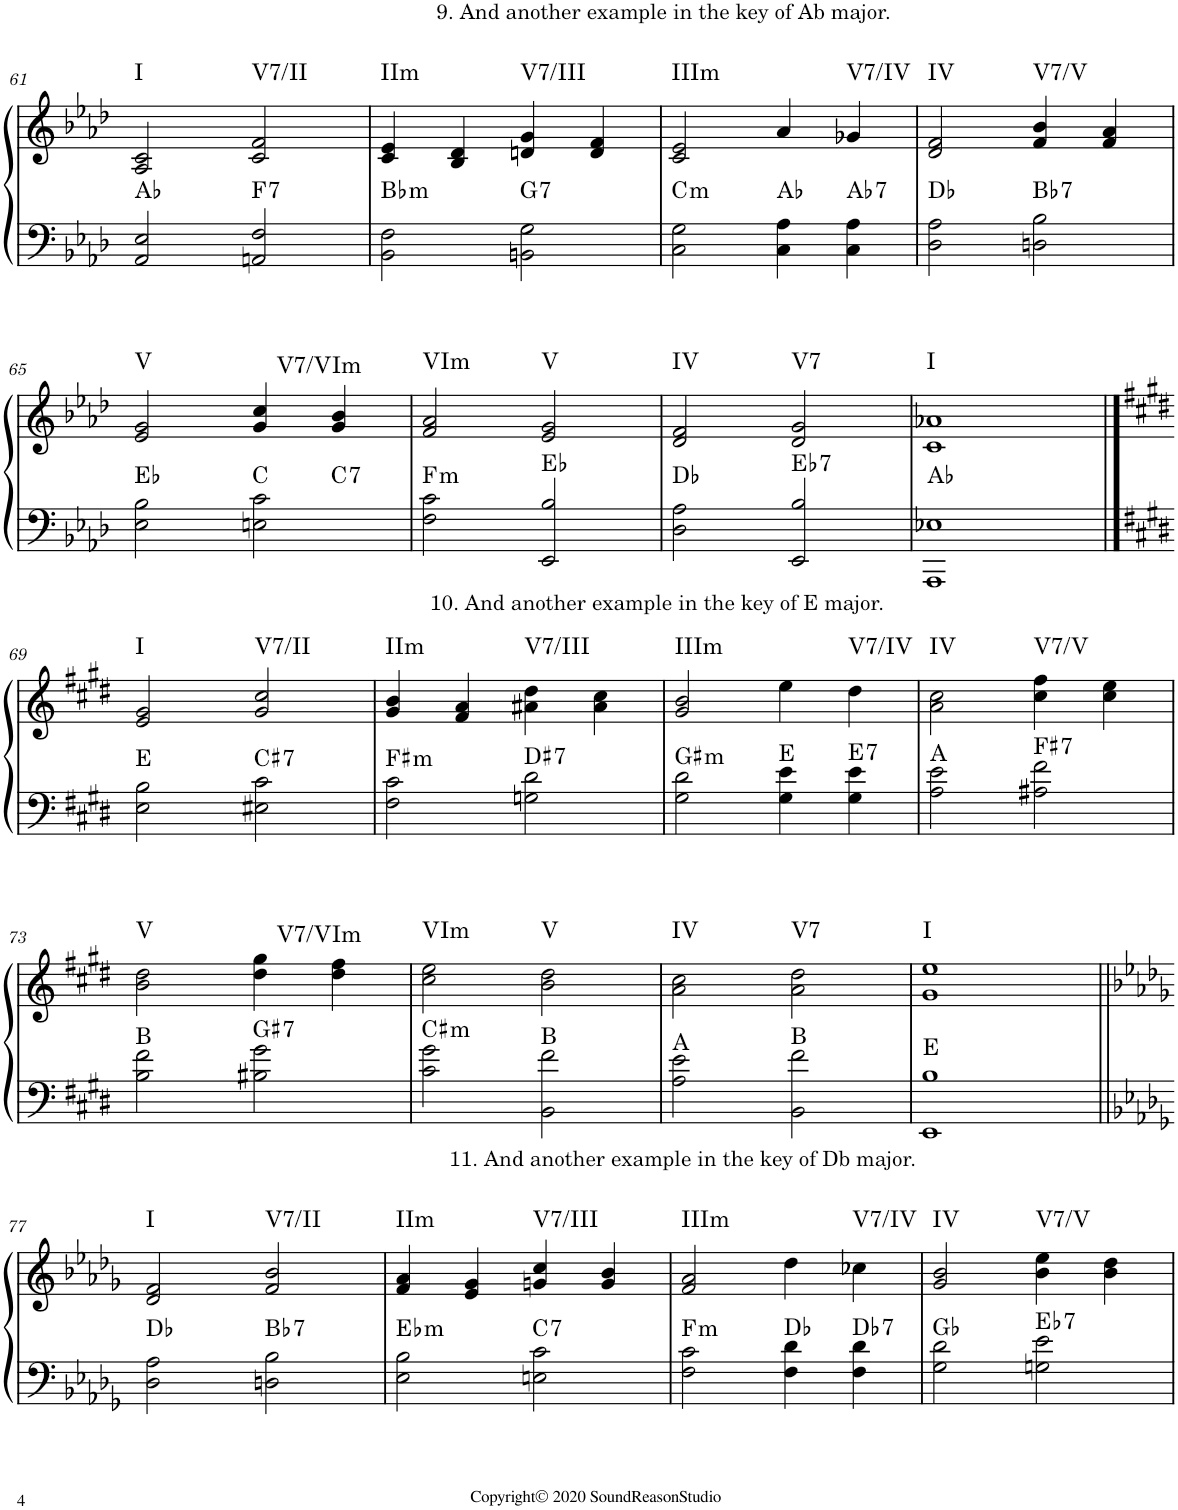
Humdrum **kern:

**kern	**kern	**harte
*part1	*part1	*part1
*staff2	*staff1	*
*I"Piano	*	*
*I'Pno.	*	*
!!LO:PB:g=z
*clefF4	*clefG2	*
*k[b-e-a-d-]	*k[b-e-a-d-]	*
*M4/4	*M4/4	*
=61	=61	=61
!	!	!LO:H:n=1:kt=I
2AA-/ 2E-/	2A-/ 2c/	N Ab:maj
!	!	!LO:H:n=1:kt=V7/II
!	!	!LO:H:n=2:kt=7
2AAn/ 2F/	2c/ 2f/	N F:7
=62	=62	=62
!	!	!LO:H:n=1:kt=IIm
!	!	!LO:H:n=2:kt=m
2BB-\ 2F\	4c/ 4e-/	N Bb:min
!	!LO:TX:a:t=9. And another example in the key of Ab major.	!
.	4B-/ 4d-/	.
!	!	!LO:H:n=1:kt=V7/III
!	!	!LO:H:n=2:kt=7
2BBn\ 2G\	4dn/ 4g/	N G:7
.	4d/ 4f/	.
=63	=63	=63
!	!	!LO:H:n=1:kt=IIIm
!	!	!LO:H:n=2:kt=m
2C\ 2G\	2c/ 2e-/	N C:min
4C\ 4A-\	4a-/	Ab:maj
!	!	!LO:H:n=1:kt=V7/IV
!	!	!LO:H:n=2:kt=7
4C\ 4A-\	4g-X/	N Ab:7
=64	=64	=64
!	!	!LO:H:n=1:kt=IV
2D-\ 2A-\	2d-/ 2f/	N Db:maj
!	!	!LO:H:n=1:kt=V7/V
!	!	!LO:H:n=2:kt=7
2Dn\ 2B-\	4f/ 4b-/	N Bb:7
.	4f/ 4a-/	.
!!LO:LB:g=z
=65	=65	=65
!	!	!LO:H:n=1:kt=V
2E-\ 2B-\	2e-/ 2g/	N Eb:maj
2En\ 2c\	4g/ 4cc/	C:maj
!	!	!LO:H:n=1:kt=V7/VIm
!	!	!LO:H:n=2:kt=7
.	4g/ 4b-/	N C:7
=66	=66	=66
!	!	!LO:H:n=1:kt=VIm
!	!	!LO:H:n=2:kt=m
2F\ 2c\	2f/ 2a-/	N F:min
!	!	!LO:H:n=1:kt=V
2EE-/ 2B-/	2e-/ 2g/	N Eb:maj
=67	=67	=67
!	!	!LO:H:n=1:kt=IV
2D-\ 2A-\	2d-/ 2f/	N Db:maj
!	!	!LO:H:n=1:kt=V7
!	!	!LO:H:n=2:kt=7
2EE-/ 2B-/	2d-/ 2g/	N Eb:7
=68	=68	=68
!	!	!LO:H:n=1:kt=I
1AAA- 1E-X	1c 1a-X	N Ab:maj
!!LO:LB:g=z
==69	==69	==69
*k[f#c#g#d#]	*k[f#c#g#d#]	*
!	!	!LO:H:n=1:kt=I
2E\ 2B\	2e/ 2g#/	N E:maj
!	!	!LO:H:n=1:kt=V7/II
!	!	!LO:H:n=2:kt=7
2E#X\ 2c#\	2g#/ 2cc#/	N C#:7
=70	=70	=70
!	!	!LO:H:n=1:kt=IIm
!	!	!LO:H:n=2:kt=m
2F#\ 2c#\	4g#/ 4b/	N F#:min
!	!LO:TX:a:t=10. And another example in the key of E major.	!
.	4f#/ 4a/	.
!	!	!LO:H:n=1:kt=V7/III
!	!	!LO:H:n=2:kt=7
2Gn\ 2d#\	4a#X\ 4dd#\	N D#:7
.	4a#\ 4cc#\	.
=71	=71	=71
!	!	!LO:H:n=1:kt=IIIm
!	!	!LO:H:n=2:kt=m
2G#\ 2d#\	2g#/ 2b/	N G#:min
4G#\ 4e\	4ee\	E:maj
!	!	!LO:H:n=1:kt=V7/IV
!	!	!LO:H:n=2:kt=7
4G#\ 4e\	4dd#\	N E:7
=72	=72	=72
!	!	!LO:H:n=1:kt=IV
2A\ 2e\	2a\ 2cc#\	N A:maj
!	!	!LO:H:n=1:kt=V7/V
!	!	!LO:H:n=2:kt=7
2A#X\ 2f#\	4cc#\ 4ff#\	N F#:7
.	4cc#\ 4ee\	.
!!LO:LB:g=z
=73	=73	=73
!	!	!LO:H:n=1:kt=V
2B\ 2f#\	2b\ 2dd#\	N B:maj
!	!	!LO:H:kt=7
2B#X\ 2g#\	4dd#\ 4gg#\	G#:7
!	!	!LO:H:kt=V7/VIm
.	4dd#\ 4ff#\	N
=74	=74	=74
!	!	!LO:H:n=1:kt=VIm
!	!	!LO:H:n=2:kt=m
2c#\ 2g#\	2cc#\ 2ee\	N C#:min
!	!	!LO:H:n=1:kt=V
2BB\ 2f#\	2b\ 2dd#\	N B:maj
=75	=75	=75
!	!	!LO:H:n=1:kt=IV
2A\ 2e\	2a\ 2cc#\	N A:maj
!	!	!LO:H:n=1:kt=V7
2BB\ 2f#\	2a\ 2dd#\	N B:maj
=76	=76	=76
!	!	!LO:H:n=1:kt=I
1EE 1B	1g# 1ee	N E:maj
!!LO:LB:g=z
=77||	=77||	=77||
*k[b-e-a-d-g-]	*k[b-e-a-d-g-]	*
!	!	!LO:H:n=1:kt=I
2D-\ 2A-\	2d-/ 2f/	N Db:maj
!	!	!LO:H:n=1:kt=V7/II
!	!	!LO:H:n=2:kt=7
2Dn\ 2B-\	2f/ 2b-/	N Bb:7
=78	=78	=78
!	!	!LO:H:n=1:kt=IIm
!	!	!LO:H:n=2:kt=m
2E-\ 2B-\	4f/ 4a-/	N Eb:min
!	!LO:TX:a:t=11. And another example in the key of Db major.	!
.	4e-/ 4g-/	.
!	!	!LO:H:n=1:kt=V7/III
!	!	!LO:H:n=2:kt=7
2En\ 2c\	4gn/ 4cc/	N C:7
.	4g/ 4b-/	.
=79	=79	=79
!	!	!LO:H:n=1:kt=IIIm
!	!	!LO:H:n=2:kt=m
2F\ 2c\	2f/ 2a-/	N F:min
4F\ 4d-\	4dd-\	Db:maj
!	!	!LO:H:n=1:kt=V7/IV
!	!	!LO:H:n=2:kt=7
4F\ 4d-\	4cc-X\	N Db:7
=80	=80	=80
!	!	!LO:H:n=1:kt=IV
2G-\ 2d-\	2g-/ 2b-/	N Gb:maj
!	!	!LO:H:n=1:kt=V7/V
!	!	!LO:H:n=2:kt=7
2Gn\ 2e-\	4b-\ 4ee-\	N Eb:7
.	4b-\ 4dd-\	.
=	=	=
*-	*-	*-
